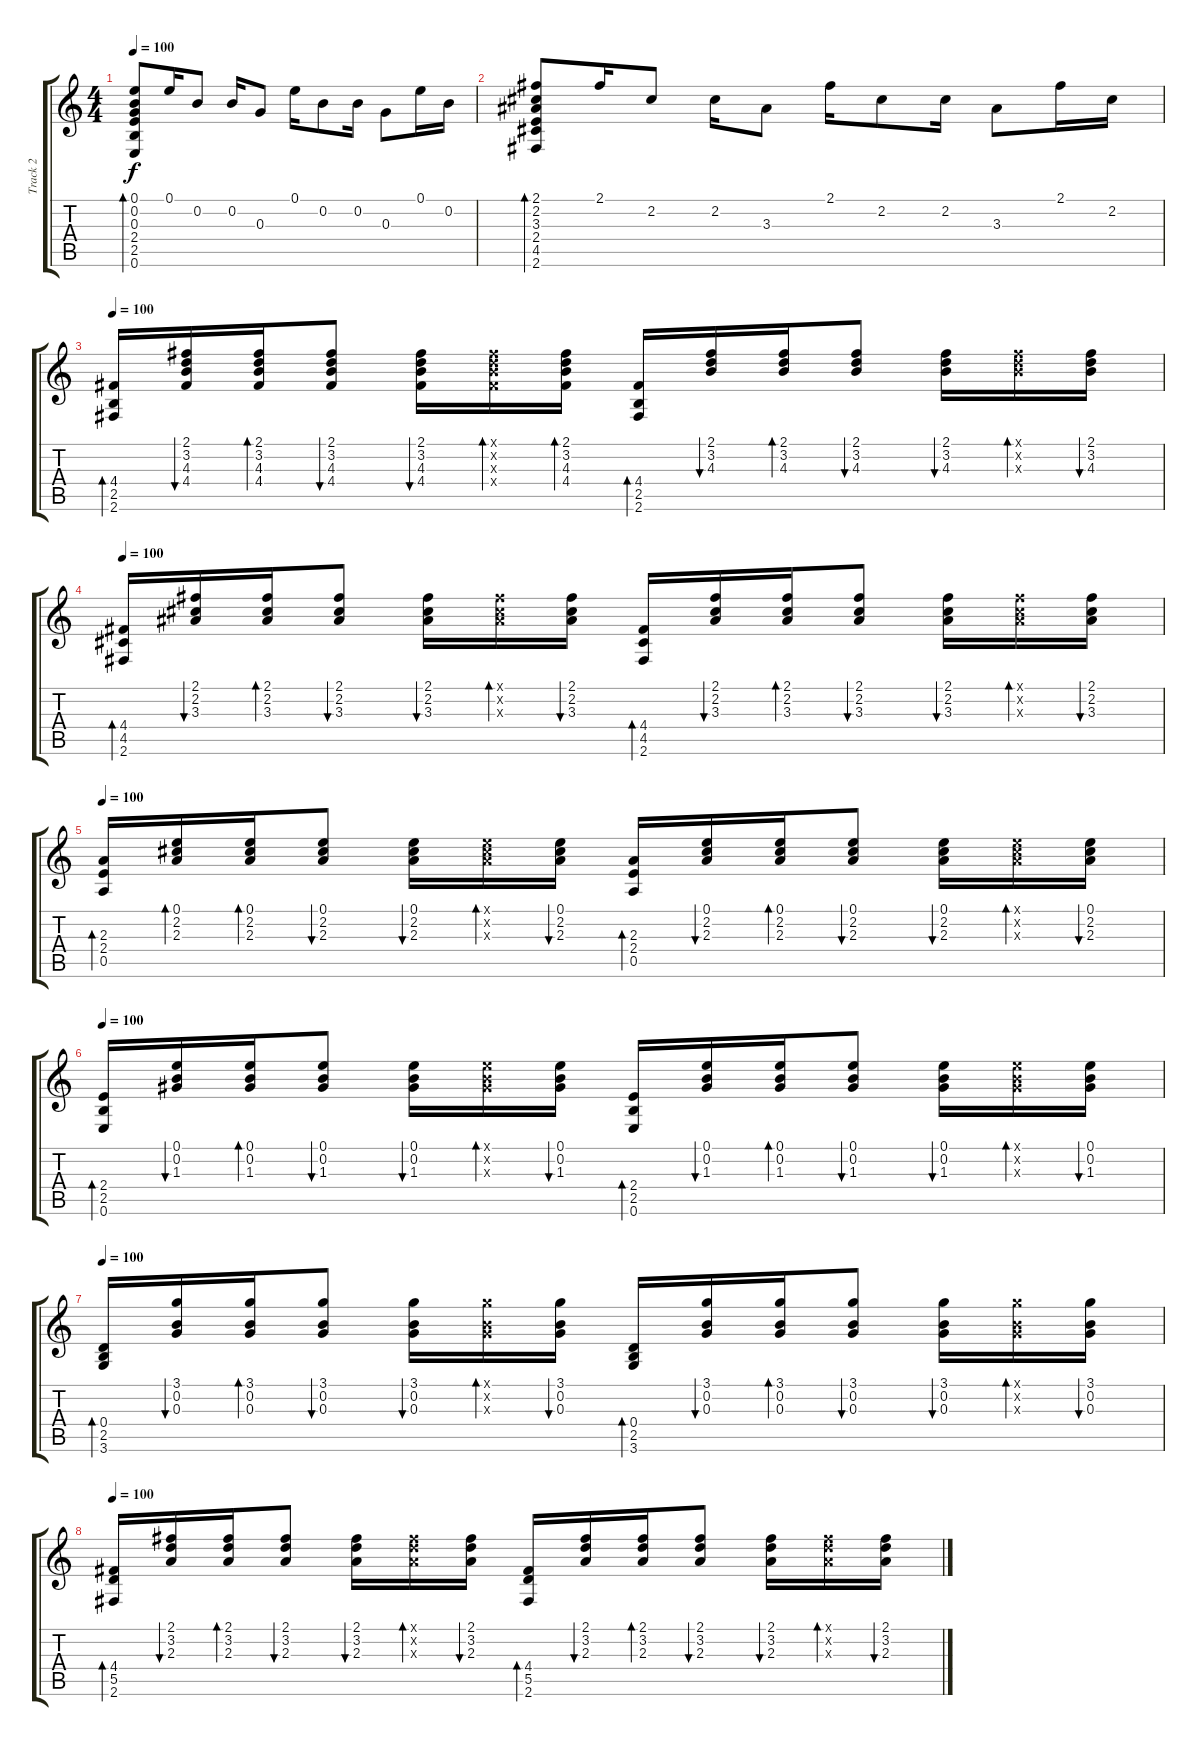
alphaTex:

\track ("Track 2" "Track 2") {instrument acousticguitarnylon}
\staff {score tabs}
\tuning (E4 B3 G3 D3 A2 E2) {hide}
\ts (4 4)
\tempo 100
\clef g2
\ks c
(0.1 0.2 0.3 2.4 2.5 0.6).8{bd 120 dy f} 0.1.16 0.2.8 0.2.16 0.3.8 0.1.16 0.2.8 0.2.16 0.3.8 0.1.16 0.2.16 |
(2.1 2.2 3.3 2.4 4.5 2.6).8{bd 120} 2.1.16 2.2.8 2.2.16 3.3.8 2.1.16 2.2.8 2.2.16 3.3.8 2.1.16 2.2.16 |
\tempo 100
(4.4 2.5 2.6).16{bd 60} (2.1 3.2 4.3 4.4).16{bu 60} (2.1 3.2 4.3 4.4).16{bd 60} (2.1 3.2 4.3 4.4).8{bu 60} (2.1 3.2 4.3 4.4).16{bu 60} (2.1{x} 3.2{x} 4.3{x} 4.4{x}).16{bd 60} (2.1 3.2 4.3 4.4).16{bd 60} (4.4 2.5 2.6).16{bd 60} (2.1 3.2 4.3).16{bu 60} (2.1 3.2 4.3).16{bd 60} (2.1 3.2 4.3).8{bu 60} (2.1 3.2 4.3).16{bu 60} (2.1{x} 3.2{x} 4.3{x}).16{bd 60} (2.1 3.2 4.3).16{bu 60} |
\tempo 100
(4.4 4.5 2.6).16{bd 60} (2.1 2.2 3.3).16{bu 60} (2.1 2.2 3.3).16{bd 60} (2.1 2.2 3.3).8{bu 60} (2.1 2.2 3.3).16{bu 60} (2.1{x} 2.2{x} 3.3{x}).16{bd 60} (2.1 2.2 3.3).16{bu 60} (4.4 4.5 2.6).16{bd 60} (2.1 2.2 3.3).16{bu 60} (2.1 2.2 3.3).16{bd 60} (2.1 2.2 3.3).8{bu 60} (2.1 2.2 3.3).16{bu 60} (2.1{x} 2.2{x} 3.3{x}).16{bd 60} (2.1 2.2 3.3).16{bu 60} |
\tempo 100
(2.3 2.4 0.5).16{bd 60} (0.1 2.2 2.3).16{bd 60} (0.1 2.2 2.3).16{bd 60} (0.1 2.2 2.3).8{bu 60} (0.1 2.2 2.3).16{bu 60} (0.1{x} 2.2{x} 2.3{x}).16{bd 60} (0.1 2.2 2.3).16{bu 60} (2.3 2.4 0.5).16{bd 60} (0.1 2.2 2.3).16{bu 60} (0.1 2.2 2.3).16{bd 60} (0.1 2.2 2.3).8{bu 60} (0.1 2.2 2.3).16{bu 60} (0.1{x} 2.2{x} 2.3{x}).16{bd 60} (0.1 2.2 2.3).16{bu 60} |
\tempo 100
(2.4 2.5 0.6).16{bd 60} (0.1 0.2 1.3).16{bu 60} (0.1 0.2 1.3).16{bd 60} (0.1 0.2 1.3).8{bu 60} (0.1 0.2 1.3).16{bu 60} (0.1{x} 0.2{x} 1.3{x}).16{bd 60} (0.1 0.2 1.3).16{bu 60} (2.4 2.5 0.6).16{bd 60} (0.1 0.2 1.3).16{bu 60} (0.1 0.2 1.3).16{bd 60} (0.1 0.2 1.3).8{bu 60} (0.1 0.2 1.3).16{bu 60} (0.1{x} 0.2{x} 1.3{x}).16{bd 60} (0.1 0.2 1.3).16{bu 60} |
\tempo 100
(0.4 2.5 3.6).16{bd 60} (3.1 0.2 0.3).16{bu 60} (3.1 0.2 0.3).16{bd 60} (3.1 0.2 0.3).8{bu 60} (3.1 0.2 0.3).16{bu 60} (3.1{x} 0.2{x} 0.3{x}).16{bd 60} (3.1 0.2 0.3).16{bu 60} (0.4 2.5 3.6).16{bd 60} (3.1 0.2 0.3).16{bu 60} (3.1 0.2 0.3).16{bd 60} (3.1 0.2 0.3).8{bu 60} (3.1 0.2 0.3).16{bu 60} (3.1{x} 0.2{x} 0.3{x}).16{bd 60} (3.1 0.2 0.3).16{bu 60} |
\tempo 100
(4.4 5.5 2.6).16{bd 60} (2.1 3.2 2.3).16{bu 60} (2.1 3.2 2.3).16{bd 60} (2.1 3.2 2.3).8{bu 60} (2.1 3.2 2.3).16{bu 60} (2.1{x} 3.2{x} 2.3{x}).16{bd 60} (2.1 3.2 2.3).16{bu 60} (4.4 5.5 2.6).16{bd 60} (2.1 3.2 2.3).16{bu 60} (2.1 3.2 2.3).16{bd 60} (2.1 3.2 2.3).8{bu 60} (2.1 3.2 2.3).16{bu 60} (2.1{x} 3.2{x} 2.3{x}).16{bd 60} (2.1 3.2 2.3).16{bu 60}
